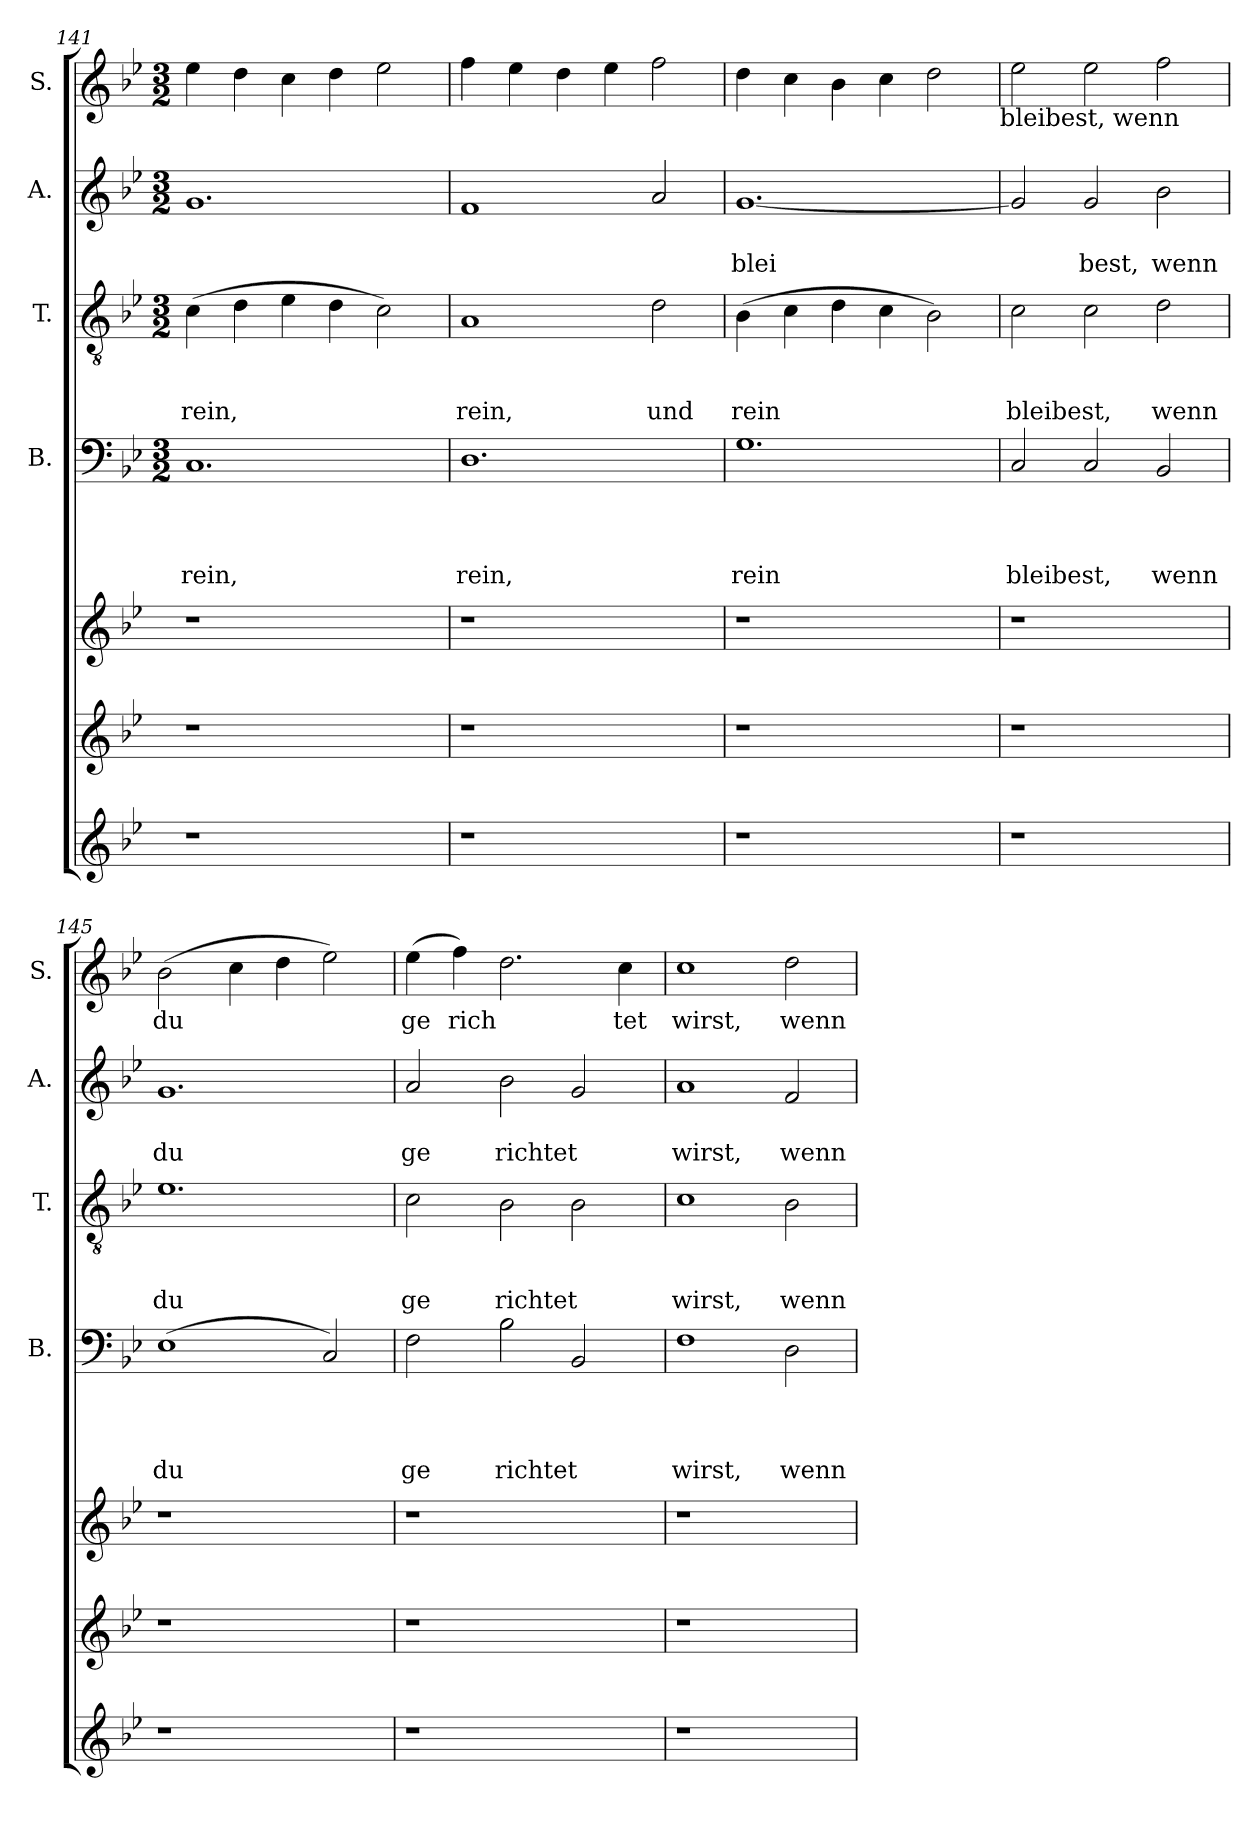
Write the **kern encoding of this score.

**kern	**kern	**kern	**kern	**text	**text	**text	**text	**kern	**text	**text	**text	**kern	**text	**text	**kern	**text
*part7	*part6	*part5	*part4	*part4	*part4	*part4	*part4	*part3	*part3	*part3	*part3	*part2	*part2	*part2	*part1	*part1
*staff7	*staff6	*staff5	*staff4	*staff4	*staff4	*staff4	*staff4	*staff3	*staff3	*staff3	*staff3	*staff2	*staff2	*staff2	*staff1	*staff1
*	*	*	*I"B.	*	*	*	*	*I"T.	*	*	*	*I"A.	*	*	*I"S.	*
*	*	*	*I'B.	*	*	*	*	*I'T.	*	*	*	*I'A.	*	*	*I'S.	*
*clefG2	*clefG2	*clefG2	*clefF4	*	*	*	*	*clefGv2	*	*	*	*clefG2	*	*	*clefG2	*
*k[b-e-]	*k[b-e-]	*k[b-e-]	*k[b-e-]	*	*	*	*	*k[b-e-]	*	*	*	*k[b-e-]	*	*	*k[b-e-]	*
*B-:	*B-:	*B-:	*B-:	*	*	*	*	*B-:	*	*	*	*B-:	*	*	*B-:	*
*	*	*	*M3/2	*	*	*	*	*M3/2	*	*	*	*M3/2	*	*	*M3/2	*
=141	=141	=141	=141	=141	=141	=141	=141	=141	=141	=141	=141	=141	=141	=141	=141	=141
!	!	!	!	!	!	!	!LO:LY:b	!	!	!	!LO:LY:b	!	!	!	!	!
1r	1r	1r	1.C	.	.	.	rein,	(>4c\	.	.	rein,	1.g	.	.	4ee-\	.
.	.	.	.	.	.	.	.	4d\	.	.	.	.	.	.	4dd\	.
.	.	.	.	.	.	.	.	4e-\	.	.	.	.	.	.	4cc\	.
.	.	.	.	.	.	.	.	4d\	.	.	.	.	.	.	4dd\	.
2ryy	2ryy	2ryy	.	.	.	.	.	2c\)	.	.	.	.	.	.	2ee-\	.
=142	=142	=142	=142	=142	=142	=142	=142	=142	=142	=142	=142	=142	=142	=142	=142	=142
!	!	!	!	!	!	!	!LO:LY:b	!	!	!	!LO:LY:b	!	!	!	!	!
1r	1r	1r	1.D	.	.	.	rein,	1A	.	.	rein,	1f	.	.	4ff\	.
.	.	.	.	.	.	.	.	.	.	.	.	.	.	.	4ee-\	.
.	.	.	.	.	.	.	.	.	.	.	.	.	.	.	4dd\	.
.	.	.	.	.	.	.	.	.	.	.	.	.	.	.	4ee-\	.
!	!	!	!	!	!	!	!	!	!	!	!LO:LY:b	!	!	!	!	!
2ryy	2ryy	2ryy	.	.	.	.	.	2d\	.	.	und	2a/	.	.	2ff\	.
=143	=143	=143	=143	=143	=143	=143	=143	=143	=143	=143	=143	=143	=143	=143	=143	=143
!	!	!	!	!	!	!	!LO:LY:b	!	!	!	!LO:LY:b	!	!	!LO:LY:b	!	!
1r	1r	1r	1.G	.	.	.	rein	(>4B-\	.	.	rein	[<1.g	.	blei	4dd\	.
.	.	.	.	.	.	.	.	4c\	.	.	.	.	.	.	4cc\	.
.	.	.	.	.	.	.	.	4d\	.	.	.	.	.	.	4b-\	.
.	.	.	.	.	.	.	.	4c\	.	.	.	.	.	.	4cc\	.
2ryy	2ryy	2ryy	.	.	.	.	.	2B-\)	.	.	.	.	.	.	2dd\	.
!	!	!	!	!	!	!	!	!	!	!	!	!	!	!	!LO:TX:b:t=bleibest, wenn	!
=144	=144	=144	=144	=144	=144	=144	=144	=144	=144	=144	=144	=144	=144	=144	=144	=144
!	!	!	!	!	!	!	!LO:LY:b	!	!	!	!LO:LY:b	!	!	!	!	!
1r	1r	1r	2C/	.	.	.	bleibest,	2c\	.	.	bleibest,	2g/]	.	.	2ee-\	.
!	!	!	!	!	!	!	!	!	!	!	!	!	!	!LO:LY:b	!	!
.	.	.	2C/	.	.	.	.	2c\	.	.	.	2g/	.	best,	2ee-\	.
!	!	!	!	!	!	!	!LO:LY:b	!	!	!	!LO:LY:b	!	!	!LO:LY:b	!	!
2ryy	2ryy	2ryy	2BB-/	.	.	.	wenn	2d\	.	.	wenn	2b-\	.	wenn	2ff\	.
!!LO:LB:g=z
=145	=145	=145	=145	=145	=145	=145	=145	=145	=145	=145	=145	=145	=145	=145	=145	=145
!	!	!	!	!	!	!	!LO:LY:b	!	!	!	!LO:LY:b	!	!	!LO:LY:b	!	!LO:LY:b
1r	1r	1r	(>1E-	.	.	.	du	1.e-	.	.	du	1.g	.	du	(>2b-\	du
.	.	.	.	.	.	.	.	.	.	.	.	.	.	.	4cc\	.
.	.	.	.	.	.	.	.	.	.	.	.	.	.	.	4dd\	.
2ryy	2ryy	2ryy	2C/)	.	.	.	.	.	.	.	.	.	.	.	2ee-\)	.
=146	=146	=146	=146	=146	=146	=146	=146	=146	=146	=146	=146	=146	=146	=146	=146	=146
!	!	!	!	!	!	!	!LO:LY:b	!	!	!	!LO:LY:b	!	!	!LO:LY:b	!	!LO:LY:b
1r	1r	1r	2F\	.	.	.	ge	2c\	.	.	ge	2a/	.	ge	(>4ee-\	ge
!	!	!	!	!	!	!	!	!	!	!	!	!	!	!	!	!LO:LY:b
.	.	.	.	.	.	.	.	.	.	.	.	.	.	.	4ff\)	rich
!	!	!	!	!	!	!	!LO:LY:b	!	!	!	!LO:LY:b	!	!	!LO:LY:b	!	!
.	.	.	2B-\	.	.	.	richtet	2B-\	.	.	richtet	2b-\	.	richtet	2.dd\	.
2ryy	2ryy	2ryy	2BB-/	.	.	.	.	2B-\	.	.	.	2g/	.	.	.	.
!	!	!	!	!	!	!	!	!	!	!	!	!	!	!	!	!LO:LY:b
.	.	.	.	.	.	.	.	.	.	.	.	.	.	.	4cc\	tet
=147	=147	=147	=147	=147	=147	=147	=147	=147	=147	=147	=147	=147	=147	=147	=147	=147
!	!	!	!	!	!	!	!LO:LY:b	!	!	!	!LO:LY:b	!	!	!LO:LY:b	!	!LO:LY:b
1r	1r	1r	1F	.	.	.	wirst,	1c	.	.	wirst,	1a	.	wirst,	1cc	wirst,
!	!	!	!	!	!	!	!LO:LY:b	!	!	!	!LO:LY:b	!	!	!LO:LY:b	!	!LO:LY:b
2ryy	2ryy	2ryy	2D\	.	.	.	wenn	2B-\	.	.	wenn	2f/	.	wenn	2dd\	wenn
=	=	=	=	=	=	=	=	=	=	=	=	=	=	=	=	=
*-	*-	*-	*-	*-	*-	*-	*-	*-	*-	*-	*-	*-	*-	*-	*-	*-
